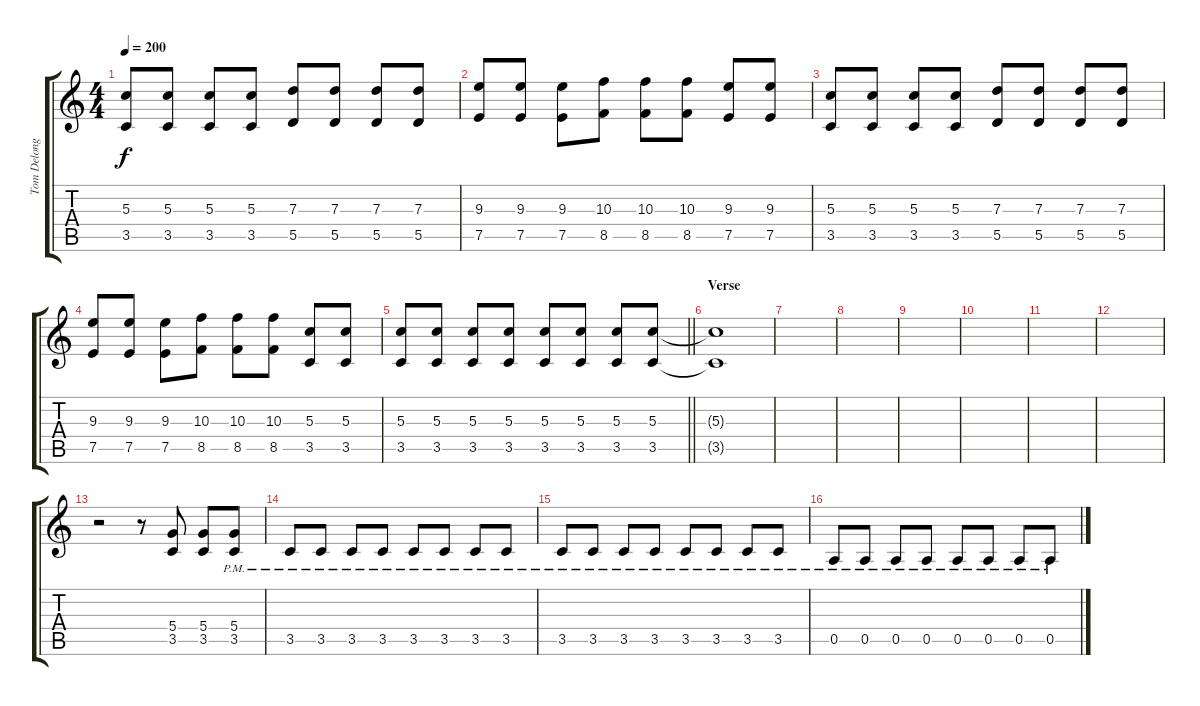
\track ("Tom Delonge (Distortion)" "Tom Delong") {instrument overdrivenguitar}
\staff {score tabs}
\tuning (E4 B3 G3 D3 A2 E2) {hide}
\ts (4 4)
\tempo 200
\clef g2
\ks c
(5.3 3.5).8{dy f} (5.3 3.5).8 (5.3 3.5).8 (5.3 3.5).8 (7.3 5.5).8 (7.3 5.5).8 (7.3 5.5).8 (7.3 5.5).8 |
(9.3 7.5).8 (9.3 7.5).8 (9.3 7.5).8 (10.3 8.5).8 (10.3 8.5).8 (10.3 8.5).8 (9.3 7.5).8 (9.3 7.5).8 |
(5.3 3.5).8 (5.3 3.5).8 (5.3 3.5).8 (5.3 3.5).8 (7.3 5.5).8 (7.3 5.5).8 (7.3 5.5).8 (7.3 5.5).8 |
(9.3 7.5).8 (9.3 7.5).8 (9.3 7.5).8 (10.3 8.5).8 (10.3 8.5).8 (10.3 8.5).8 (5.3 3.5).8 (5.3 3.5).8 |
\barLineRight lightlight
(5.3 3.5).8 (5.3 3.5).8 (5.3 3.5).8 (5.3 3.5).8 (5.3 3.5).8 (5.3 3.5).8 (5.3 3.5).8 (5.3 3.5).8 |
\section ("" "Verse")
(5.3{t} 3.5{t}).1 |
|
|
|
|
|
|
r.2 r.8 (5.4 3.5).8 (5.4 3.5).8 (5.4 3.5{pm}).8 |
3.5{pm}.8 3.5{pm}.8 3.5{pm}.8 3.5{pm}.8 3.5{pm}.8 3.5{pm}.8 3.5{pm}.8 3.5{pm}.8 |
3.5{pm}.8 3.5{pm}.8 3.5{pm}.8 3.5{pm}.8 3.5{pm}.8 3.5{pm}.8 3.5{pm}.8 3.5{pm}.8 |
0.5{pm}.8 0.5{pm}.8 0.5{pm}.8 0.5{pm}.8 0.5{pm}.8 0.5{pm}.8 0.5{pm}.8 0.5{pm}.8
